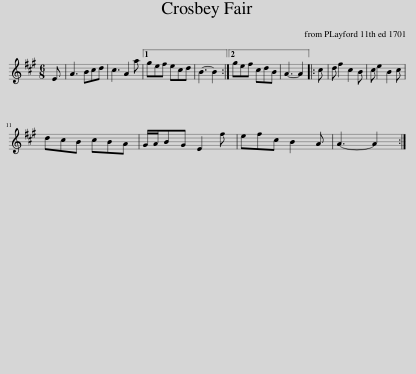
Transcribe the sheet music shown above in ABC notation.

X:1
L:1/8
M:6/8
I:linebreak $
K:A
V:1 treble
V:1
 E | A3 Bcd | c3 A2 a |1 gef ecd | B3- B2 :|2 %5
 gef cdB | A3- A2 |: c | d f2 c2 B | c e2 B2 c |$ %10
 dcB cBA | G/A/BG E2 f | efc B2 A | A3- A2 :| %14
